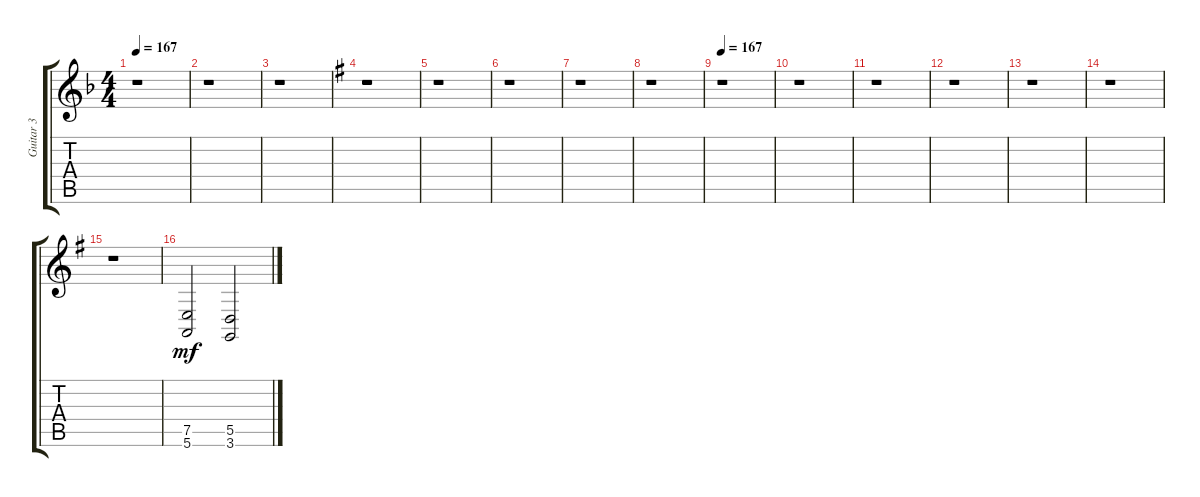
\track ("Guitar 3" "Guitar 3") {instrument voiceoohs}
\staff {score tabs}
\tuning (E4 B3 G3 D3 A2 E2) {hide}
\ts (4 4)
\tempo 167
\clef g2
\ks dminor
r.1{dy mf} |
r.1 |
r.1 |
\ks eminor
r.1 |
r.1 |
r.1 |
r.1 |
r.1 |
\tempo 167
r.1 |
r.1 |
r.1 |
r.1 |
r.1 |
r.1 |
r.1 |
(7.5 5.6).2 (5.5 3.6).2
